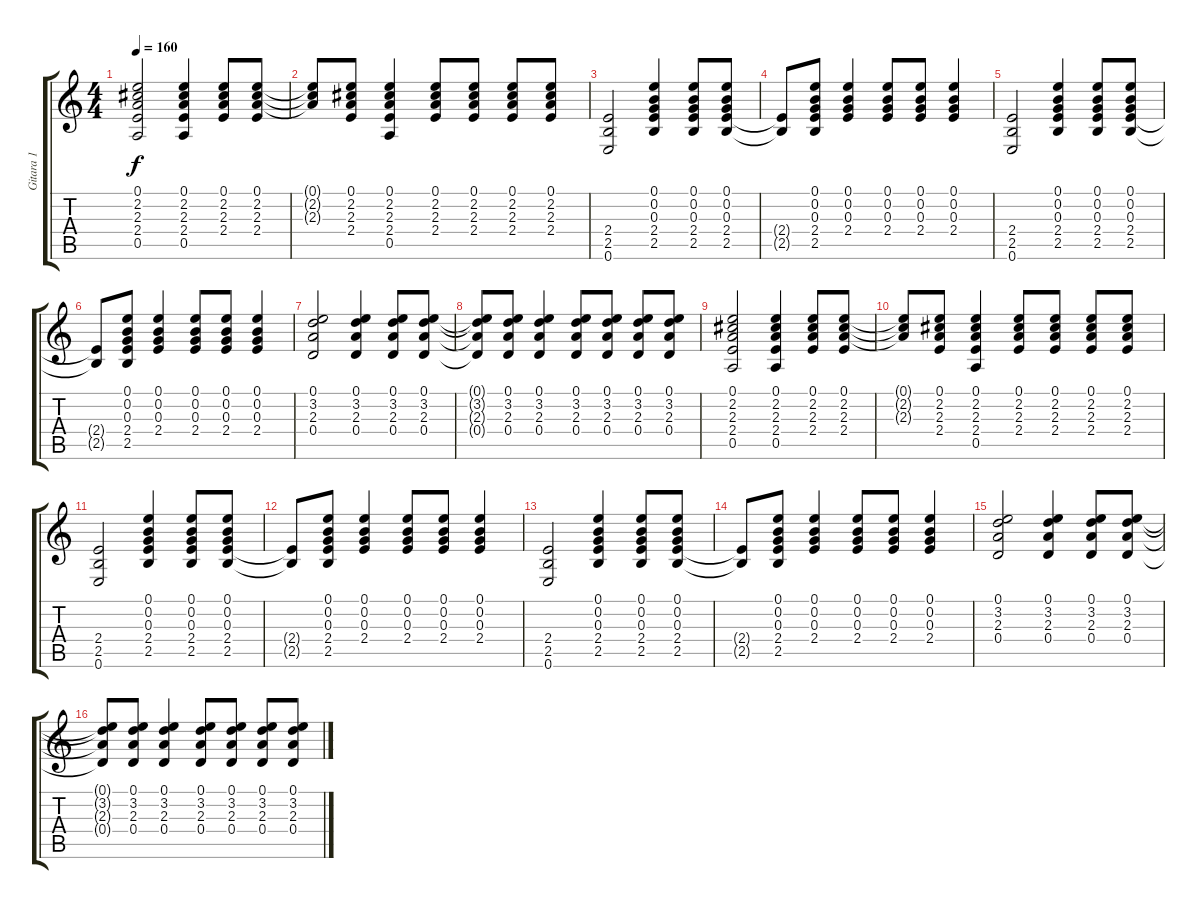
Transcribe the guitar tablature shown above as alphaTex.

\track ("Gitara 1" "Gitara 1") {instrument electricguitarclean}
\staff {score tabs}
\tuning (E4 B3 G3 D3 A2 E2) {hide}
\ts (4 4)
\tempo 160
\clef g2
\ks c
(0.1 2.2 2.3 2.4 0.5).2{dy f} (0.1 2.2 2.3 2.4 0.5).4 (0.1 2.2 2.3 2.4).8 (0.1 2.2 2.3 2.4).8 |
(0.1{t} 2.2{t} 2.3{t}).8 (0.1 2.2 2.3 2.4).8 (0.1 2.2 2.3 2.4 0.5).4 (0.1 2.2 2.3 2.4).8 (0.1 2.2 2.3 2.4).8 (0.1 2.2 2.3 2.4).8 (0.1 2.2 2.3 2.4).8 |
(2.4 2.5 0.6).2 (0.1 0.2 0.3 2.4 2.5).4 (0.1 0.2 0.3 2.4 2.5).8 (0.1 0.2 0.3 2.4 2.5).8 |
(2.4{t} 2.5{t}).8 (0.1 0.2 0.3 2.4 2.5).8 (0.1 0.2 0.3 2.4).4 (0.1 0.2 0.3 2.4).8 (0.1 0.2 0.3 2.4).8 (0.1 0.2 0.3 2.4).4 |
(2.4 2.5 0.6).2 (0.1 0.2 0.3 2.4 2.5).4 (0.1 0.2 0.3 2.4 2.5).8 (0.1 0.2 0.3 2.4 2.5).8 |
(2.4{t} 2.5{t}).8 (0.1 0.2 0.3 2.4 2.5).8 (0.1 0.2 0.3 2.4).4 (0.1 0.2 0.3 2.4).8 (0.1 0.2 0.3 2.4).8 (0.1 0.2 0.3 2.4).4 |
(0.1 3.2 2.3 0.4).2 (0.1 3.2 2.3 0.4).4 (0.1 3.2 2.3 0.4).8 (0.1 3.2 2.3 0.4).8 |
(0.1{t} 3.2{t} 2.3{t} 0.4{t}).8 (0.1 3.2 2.3 0.4).8 (0.1 3.2 2.3 0.4).4 (0.1 3.2 2.3 0.4).8 (0.1 3.2 2.3 0.4).8 (0.1 3.2 2.3 0.4).8 (0.1 3.2 2.3 0.4).8 |
(0.1 2.2 2.3 2.4 0.5).2 (0.1 2.2 2.3 2.4 0.5).4 (0.1 2.2 2.3 2.4).8 (0.1 2.2 2.3 2.4).8 |
(0.1{t} 2.2{t} 2.3{t}).8 (0.1 2.2 2.3 2.4).8 (0.1 2.2 2.3 2.4 0.5).4 (0.1 2.2 2.3 2.4).8 (0.1 2.2 2.3 2.4).8 (0.1 2.2 2.3 2.4).8 (0.1 2.2 2.3 2.4).8 |
(2.4 2.5 0.6).2 (0.1 0.2 0.3 2.4 2.5).4 (0.1 0.2 0.3 2.4 2.5).8 (0.1 0.2 0.3 2.4 2.5).8 |
(2.4{t} 2.5{t}).8 (0.1 0.2 0.3 2.4 2.5).8 (0.1 0.2 0.3 2.4).4 (0.1 0.2 0.3 2.4).8 (0.1 0.2 0.3 2.4).8 (0.1 0.2 0.3 2.4).4 |
(2.4 2.5 0.6).2 (0.1 0.2 0.3 2.4 2.5).4 (0.1 0.2 0.3 2.4 2.5).8 (0.1 0.2 0.3 2.4 2.5).8 |
(2.4{t} 2.5{t}).8 (0.1 0.2 0.3 2.4 2.5).8 (0.1 0.2 0.3 2.4).4 (0.1 0.2 0.3 2.4).8 (0.1 0.2 0.3 2.4).8 (0.1 0.2 0.3 2.4).4 |
(0.1 3.2 2.3 0.4).2 (0.1 3.2 2.3 0.4).4 (0.1 3.2 2.3 0.4).8 (0.1 3.2 2.3 0.4).8 |
(0.1{t} 3.2{t} 2.3{t} 0.4{t}).8 (0.1 3.2 2.3 0.4).8 (0.1 3.2 2.3 0.4).4 (0.1 3.2 2.3 0.4).8 (0.1 3.2 2.3 0.4).8 (0.1 3.2 2.3 0.4).8 (0.1 3.2 2.3 0.4).8
